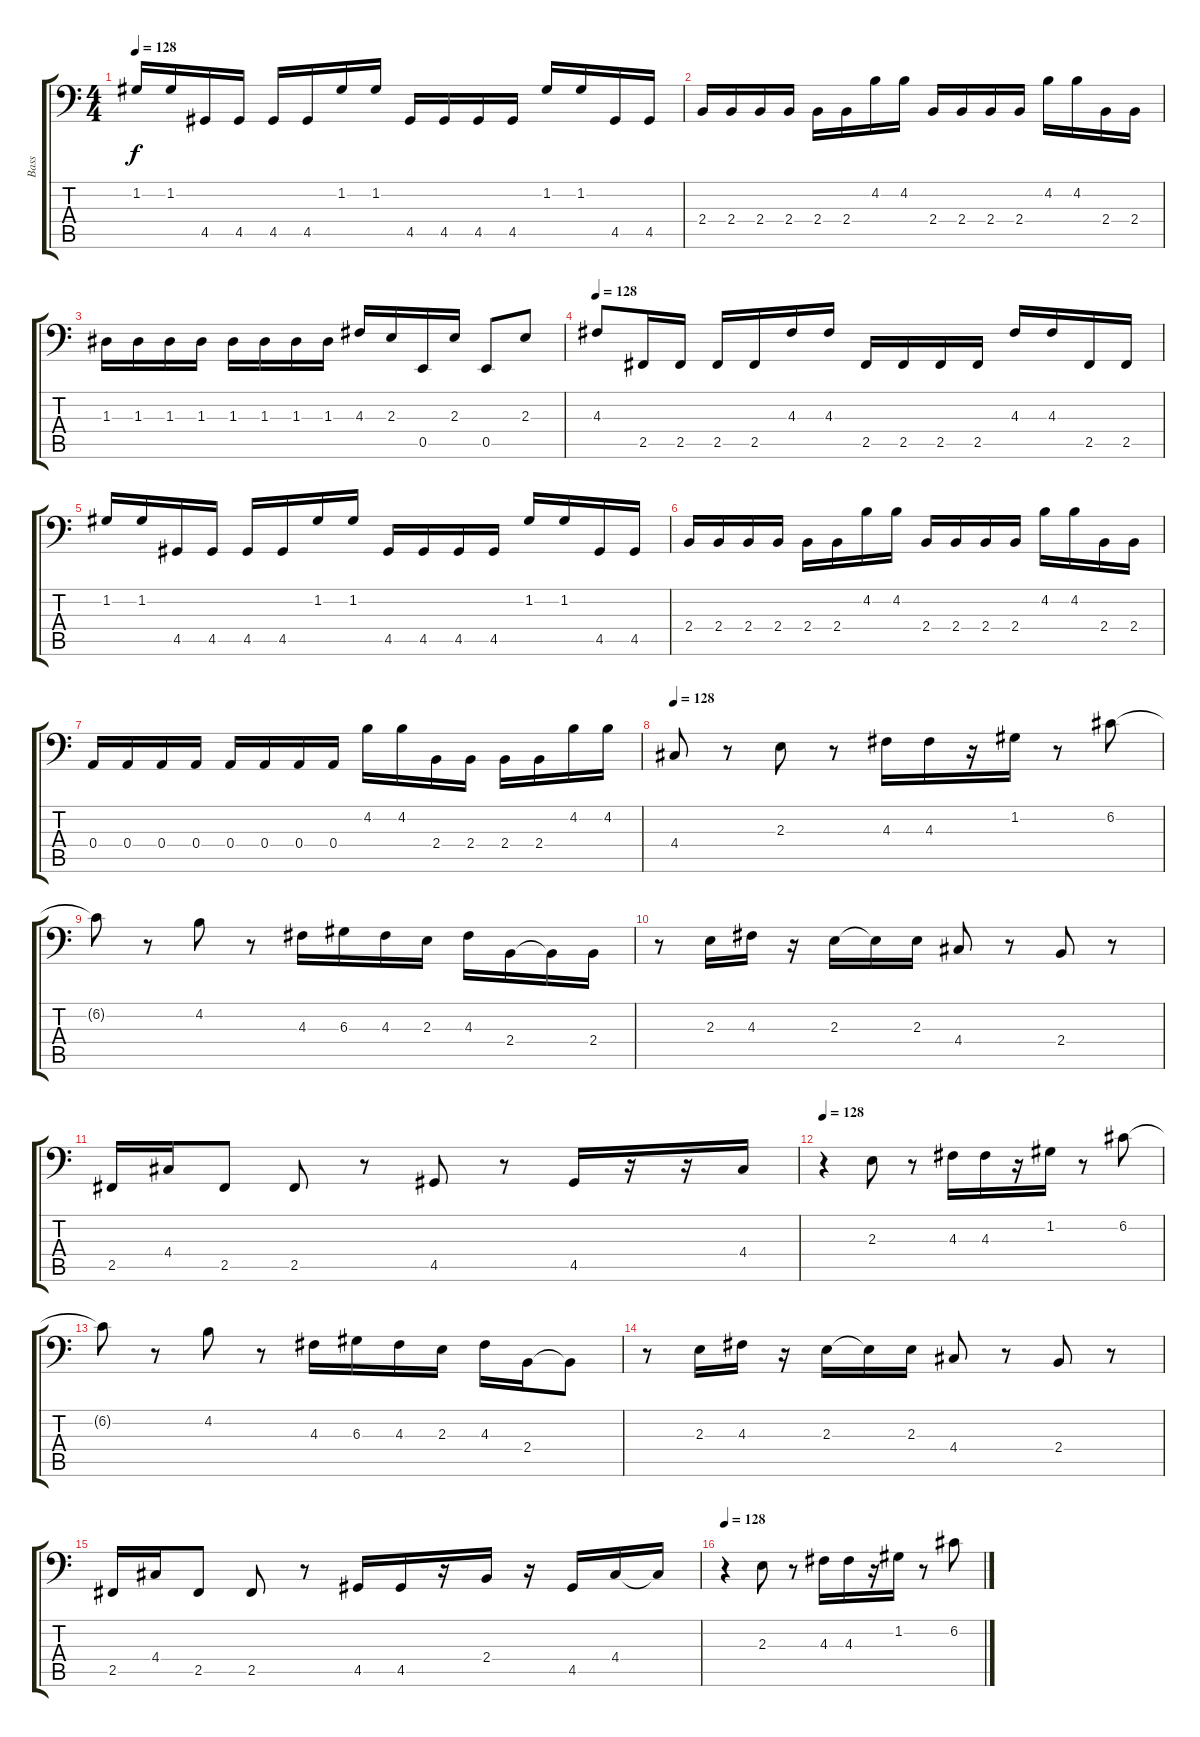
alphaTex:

\track ("Bass" "Bass") {instrument electricbassfinger}
\staff {score tabs}
\tuning (C3 G2 D2 A1 E1 B0) {hide}
\ts (4 4)
\tempo 128
\clef f4
\ks c
1.2.16{dy f} 1.2.16 4.5.16 4.5.16 4.5.16 4.5.16 1.2.16 1.2.16 4.5.16 4.5.16 4.5.16 4.5.16 1.2.16 1.2.16 4.5.16 4.5.16 |
2.4.16 2.4.16 2.4.16 2.4.16 2.4.16 2.4.16 4.2.16 4.2.16 2.4.16 2.4.16 2.4.16 2.4.16 4.2.16 4.2.16 2.4.16 2.4.16 |
1.3.16 1.3.16 1.3.16 1.3.16 1.3.16 1.3.16 1.3.16 1.3.16 4.3.16 2.3.16 0.5.16 2.3.16 0.5.8 2.3.8 |
\tempo 128
4.3.8 2.5.16 2.5.16 2.5.16 2.5.16 4.3.16 4.3.16 2.5.16 2.5.16 2.5.16 2.5.16 4.3.16 4.3.16 2.5.16 2.5.16 |
1.2.16 1.2.16 4.5.16 4.5.16 4.5.16 4.5.16 1.2.16 1.2.16 4.5.16 4.5.16 4.5.16 4.5.16 1.2.16 1.2.16 4.5.16 4.5.16 |
2.4.16 2.4.16 2.4.16 2.4.16 2.4.16 2.4.16 4.2.16 4.2.16 2.4.16 2.4.16 2.4.16 2.4.16 4.2.16 4.2.16 2.4.16 2.4.16 |
0.4.16 0.4.16 0.4.16 0.4.16 0.4.16 0.4.16 0.4.16 0.4.16 4.2.16 4.2.16 2.4.16 2.4.16 2.4.16 2.4.16 4.2.16 4.2.16 |
\tempo 128
4.4.8 r.8 2.3.8 r.8 4.3.16 4.3.16 r.16 1.2.16 r.8 6.2.8 |
6.2{t}.8 r.8 4.2.8 r.8 4.3.16 6.3.16 4.3.16 2.3.16 4.3.16 2.4.16 2.4{t}.16 2.4.16 |
r.8 2.3.16 4.3.16 r.16 2.3.16 2.3{t}.16 2.3.16 4.4.8 r.8 2.4.8 r.8 |
2.5.16 4.4.16 2.5.8 2.5.8 r.8 4.5.8 r.8 4.5.16 r.16 r.16 4.4.16 |
\tempo 128
r.4 2.3.8 r.8 4.3.16 4.3.16 r.16 1.2.16 r.8 6.2.8 |
6.2{t}.8 r.8 4.2.8 r.8 4.3.16 6.3.16 4.3.16 2.3.16 4.3.16 2.4.16 2.4{t}.8 |
r.8 2.3.16 4.3.16 r.16 2.3.16 2.3{t}.16 2.3.16 4.4.8 r.8 2.4.8 r.8 |
2.5.16 4.4.16 2.5.8 2.5.8 r.8 4.5.16 4.5.16 r.16 2.4.16 r.16 4.5.16 4.4.16 4.4{t}.16 |
\tempo 128
r.4 2.3.8 r.8 4.3.16 4.3.16 r.16 1.2.16 r.8 6.2.8
